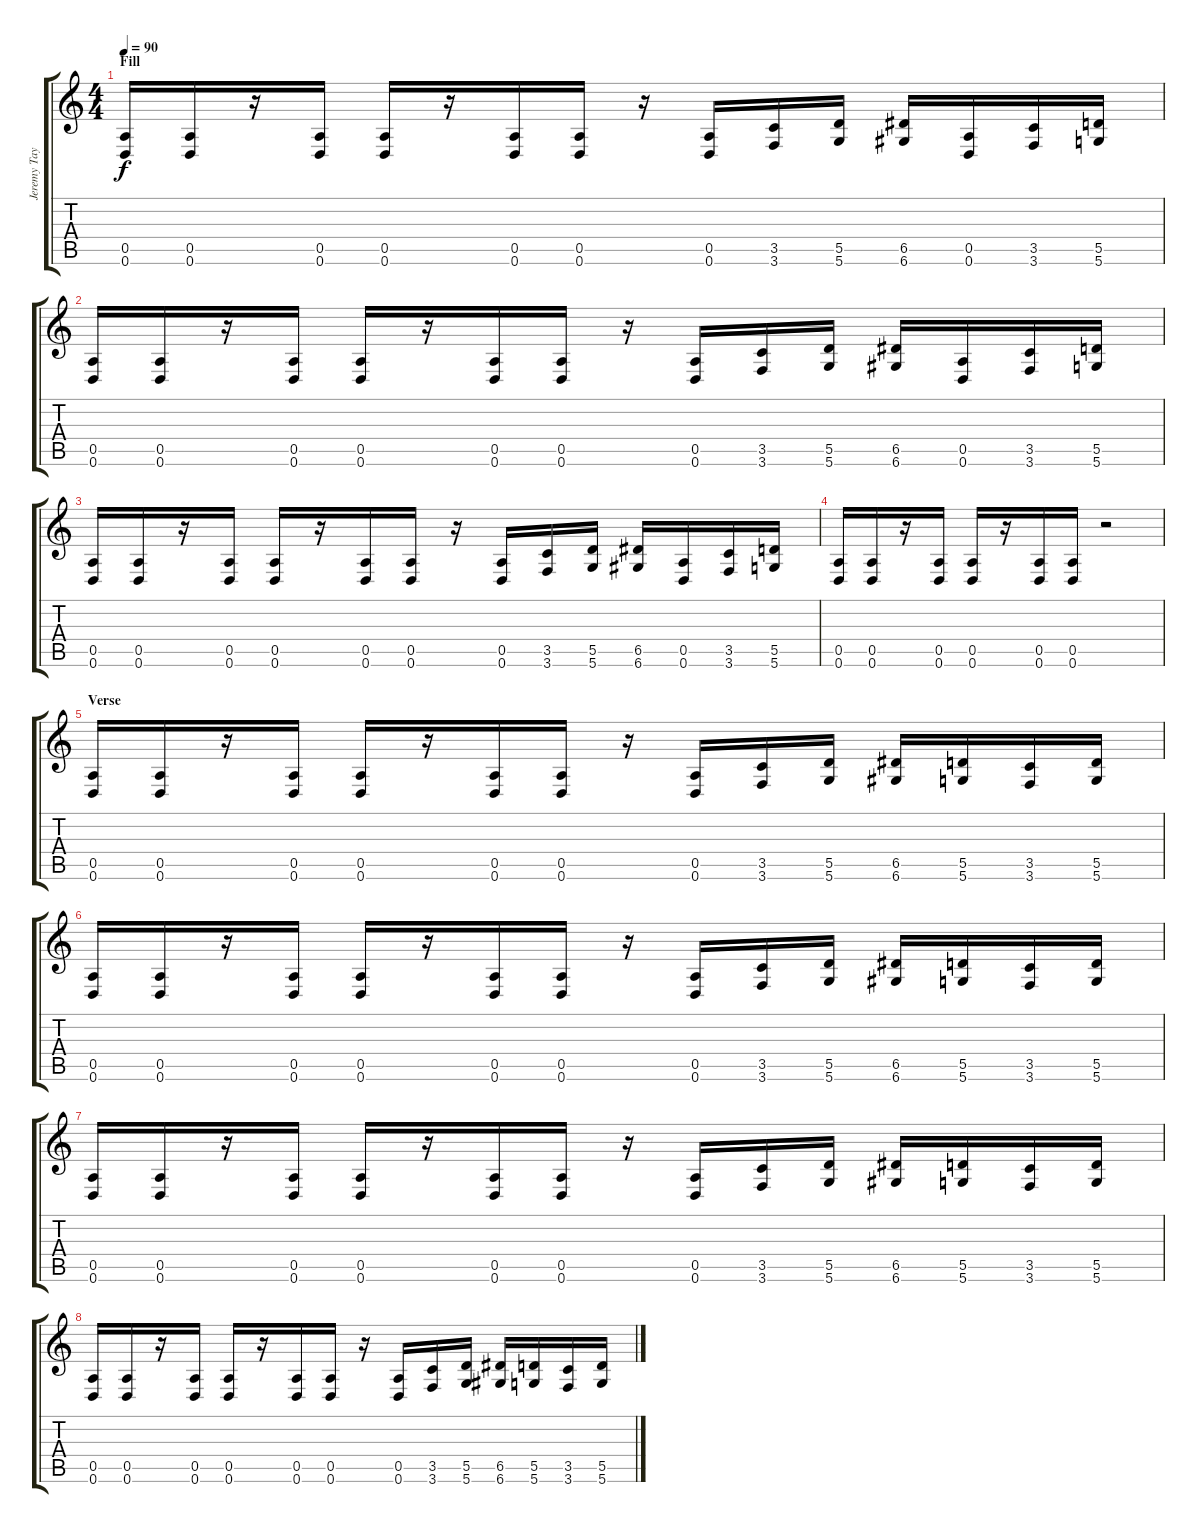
\track ("Jeremy Taylor" "Jeremy Tay") {instrument distortionguitar}
\staff {score tabs}
\tuning (E4 B3 G3 D3 A2 D2) {hide}
\ts (4 4)
\section ("" "Fill")
\tempo 90
\clef g2
\ks c
(0.5 0.6).16{dy f} (0.5 0.6).16 r.16 (0.5 0.6).16 (0.5 0.6).16 r.16 (0.5 0.6).16 (0.5 0.6).16 r.16 (0.5 0.6).16 (3.5 3.6).16 (5.5 5.6).16 (6.5 6.6).16 (0.5 0.6).16 (3.5 3.6).16 (5.5 5.6).16 |
(0.5 0.6).16 (0.5 0.6).16 r.16 (0.5 0.6).16 (0.5 0.6).16 r.16 (0.5 0.6).16 (0.5 0.6).16 r.16 (0.5 0.6).16 (3.5 3.6).16 (5.5 5.6).16 (6.5 6.6).16 (0.5 0.6).16 (3.5 3.6).16 (5.5 5.6).16 |
(0.5 0.6).16 (0.5 0.6).16 r.16 (0.5 0.6).16 (0.5 0.6).16 r.16 (0.5 0.6).16 (0.5 0.6).16 r.16 (0.5 0.6).16 (3.5 3.6).16 (5.5 5.6).16 (6.5 6.6).16 (0.5 0.6).16 (3.5 3.6).16 (5.5 5.6).16 |
(0.5 0.6).16 (0.5 0.6).16 r.16 (0.5 0.6).16 (0.5 0.6).16 r.16 (0.5 0.6).16 (0.5 0.6).16 r.2 |
\section ("" "Verse")
(0.5 0.6).16 (0.5 0.6).16 r.16 (0.5 0.6).16 (0.5 0.6).16 r.16 (0.5 0.6).16 (0.5 0.6).16 r.16 (0.5 0.6).16 (3.5 3.6).16 (5.5 5.6).16 (6.5 6.6).16 (5.5 5.6).16 (3.5 3.6).16 (5.5 5.6).16 |
(0.5 0.6).16 (0.5 0.6).16 r.16 (0.5 0.6).16 (0.5 0.6).16 r.16 (0.5 0.6).16 (0.5 0.6).16 r.16 (0.5 0.6).16 (3.5 3.6).16 (5.5 5.6).16 (6.5 6.6).16 (5.5 5.6).16 (3.5 3.6).16 (5.5 5.6).16 |
(0.5 0.6).16 (0.5 0.6).16 r.16 (0.5 0.6).16 (0.5 0.6).16 r.16 (0.5 0.6).16 (0.5 0.6).16 r.16 (0.5 0.6).16 (3.5 3.6).16 (5.5 5.6).16 (6.5 6.6).16 (5.5 5.6).16 (3.5 3.6).16 (5.5 5.6).16 |
(0.5 0.6).16 (0.5 0.6).16 r.16 (0.5 0.6).16 (0.5 0.6).16 r.16 (0.5 0.6).16 (0.5 0.6).16 r.16 (0.5 0.6).16 (3.5 3.6).16 (5.5 5.6).16 (6.5 6.6).16 (5.5 5.6).16 (3.5 3.6).16 (5.5 5.6).16
